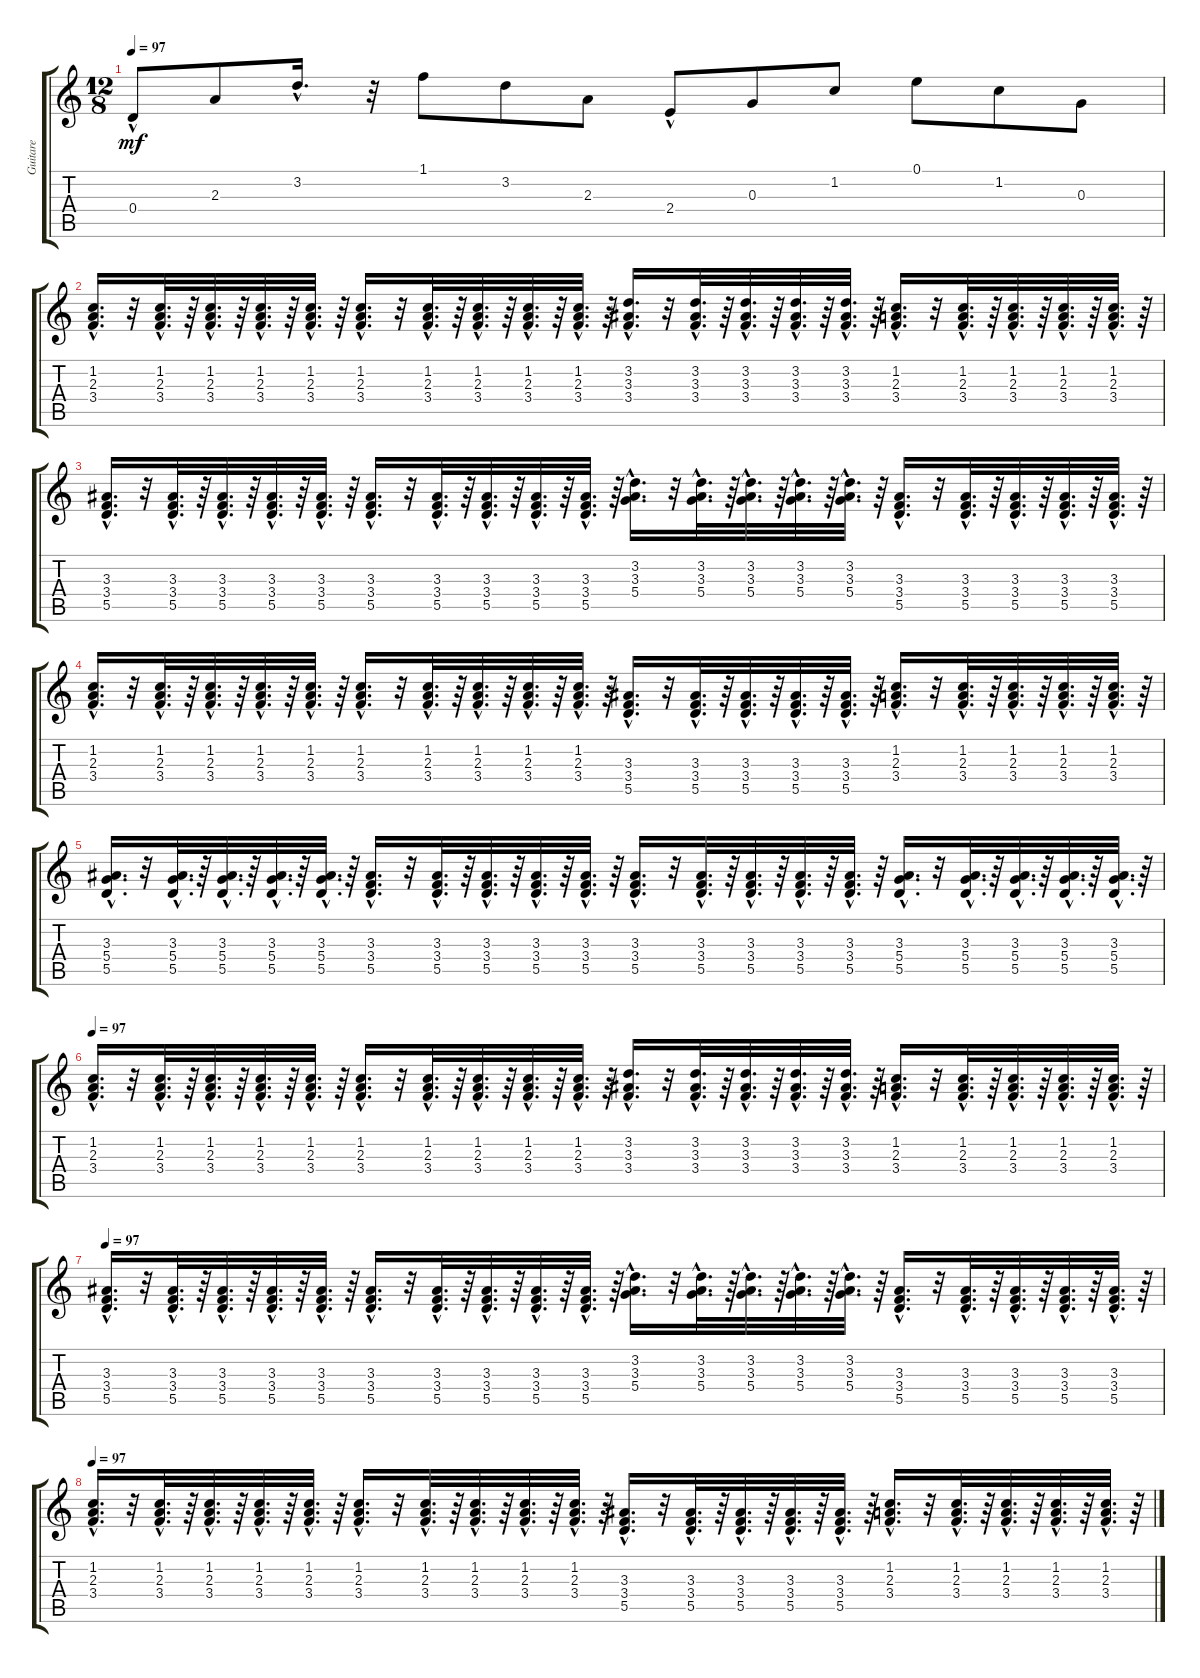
\track ("Guitare" "Guitare") {instrument acousticguitarnylon}
\staff {score tabs}
\tuning (E4 B3 G3 D3 A2 E2) {hide}
\ts (12 8)
\tempo 97
\clef g2
\ks c
0.4{hac}.8{dy mf} 2.3.8 3.2{hac}.16{d} r.32 1.1.8 3.2.8 2.3.8 2.4{hac}.8 0.3.8 1.2.8 0.1.8 1.2.8 0.3.8 |
(1.2{hac} 2.3{hac} 3.4{hac}).16{d} r.32 (1.2{hac} 2.3{hac} 3.4{hac}).32{d} r.64 (1.2{hac} 2.3{hac} 3.4{hac}).32{d} r.64 (1.2{hac} 2.3{hac} 3.4{hac}).32{d} r.64 (1.2{hac} 2.3{hac} 3.4{hac}).32{d} r.64 (1.2{hac} 2.3{hac} 3.4{hac}).16{d} r.32 (1.2{hac} 2.3{hac} 3.4{hac}).32{d} r.64 (1.2{hac} 2.3{hac} 3.4{hac}).32{d} r.64 (1.2{hac} 2.3{hac} 3.4{hac}).32{d} r.64 (1.2{hac} 2.3{hac} 3.4{hac}).32{d} r.64 (3.2{hac} 3.3{hac} 3.4{hac}).16{d} r.32 (3.2{hac} 3.3{hac} 3.4{hac}).32{d} r.64 (3.2{hac} 3.3{hac} 3.4{hac}).32{d} r.64 (3.2{hac} 3.3{hac} 3.4{hac}).32{d} r.64 (3.2{hac} 3.3{hac} 3.4{hac}).32{d} r.64 (1.2{hac} 2.3{hac} 3.4{hac}).16{d} r.32 (1.2{hac} 2.3{hac} 3.4{hac}).32{d} r.64 (1.2{hac} 2.3{hac} 3.4{hac}).32{d} r.64 (1.2{hac} 2.3{hac} 3.4{hac}).32{d} r.64 (1.2{hac} 2.3{hac} 3.4{hac}).32{d} r.64 |
(3.3{hac} 3.4{hac} 5.5{hac}).16{d} r.32 (3.3{hac} 3.4{hac} 5.5{hac}).32{d} r.64 (3.3{hac} 3.4{hac} 5.5{hac}).32{d} r.64 (3.3{hac} 3.4{hac} 5.5{hac}).32{d} r.64 (3.3{hac} 3.4{hac} 5.5{hac}).32{d} r.64 (3.3{hac} 3.4{hac} 5.5{hac}).16{d} r.32 (3.3{hac} 3.4{hac} 5.5{hac}).32{d} r.64 (3.3{hac} 3.4{hac} 5.5{hac}).32{d} r.64 (3.3{hac} 3.4{hac} 5.5{hac}).32{d} r.64 (3.3{hac} 3.4{hac} 5.5{hac}).32{d} r.64 (3.2{hac} 3.3{hac} 5.4{hac}).16{d} r.32 (3.2{hac} 3.3{hac} 5.4{hac}).32{d} r.64 (3.2{hac} 3.3{hac} 5.4{hac}).32{d} r.64 (3.2{hac} 3.3{hac} 5.4{hac}).32{d} r.64 (3.2{hac} 3.3{hac} 5.4{hac}).32{d} r.64 (3.3{hac} 3.4{hac} 5.5{hac}).16{d} r.32 (3.3{hac} 3.4{hac} 5.5{hac}).32{d} r.64 (3.3{hac} 3.4{hac} 5.5{hac}).32{d} r.64 (3.3{hac} 3.4{hac} 5.5{hac}).32{d} r.64 (3.3{hac} 3.4{hac} 5.5{hac}).32{d} r.64 |
(1.2{hac} 2.3{hac} 3.4{hac}).16{d} r.32 (1.2{hac} 2.3{hac} 3.4{hac}).32{d} r.64 (1.2{hac} 2.3{hac} 3.4{hac}).32{d} r.64 (1.2{hac} 2.3{hac} 3.4{hac}).32{d} r.64 (1.2{hac} 2.3{hac} 3.4{hac}).32{d} r.64 (1.2{hac} 2.3{hac} 3.4{hac}).16{d} r.32 (1.2{hac} 2.3{hac} 3.4{hac}).32{d} r.64 (1.2{hac} 2.3{hac} 3.4{hac}).32{d} r.64 (1.2{hac} 2.3{hac} 3.4{hac}).32{d} r.64 (1.2{hac} 2.3{hac} 3.4{hac}).32{d} r.64 (3.3{hac} 3.4{hac} 5.5{hac}).16{d} r.32 (3.3{hac} 3.4{hac} 5.5{hac}).32{d} r.64 (3.3{hac} 3.4{hac} 5.5{hac}).32{d} r.64 (3.3{hac} 3.4{hac} 5.5{hac}).32{d} r.64 (3.3{hac} 3.4{hac} 5.5{hac}).32{d} r.64 (1.2{hac} 2.3{hac} 3.4{hac}).16{d} r.32 (1.2{hac} 2.3{hac} 3.4{hac}).32{d} r.64 (1.2{hac} 2.3{hac} 3.4{hac}).32{d} r.64 (1.2{hac} 2.3{hac} 3.4{hac}).32{d} r.64 (1.2{hac} 2.3{hac} 3.4{hac}).32{d} r.64 |
(3.3{hac} 5.4{hac} 5.5{hac}).16{d} r.32 (3.3{hac} 5.4{hac} 5.5{hac}).32{d} r.64 (3.3{hac} 5.4{hac} 5.5{hac}).32{d} r.64 (3.3{hac} 5.4{hac} 5.5{hac}).32{d} r.64 (3.3{hac} 5.4{hac} 5.5{hac}).32{d} r.64 (3.3{hac} 3.4{hac} 5.5{hac}).16{d} r.32 (3.3{hac} 3.4{hac} 5.5{hac}).32{d} r.64 (3.3{hac} 3.4{hac} 5.5{hac}).32{d} r.64 (3.3{hac} 3.4{hac} 5.5{hac}).32{d} r.64 (3.3{hac} 3.4{hac} 5.5{hac}).32{d} r.64 (3.3{hac} 3.4{hac} 5.5{hac}).16{d} r.32 (3.3{hac} 3.4{hac} 5.5{hac}).32{d} r.64 (3.3{hac} 3.4{hac} 5.5{hac}).32{d} r.64 (3.3{hac} 3.4{hac} 5.5{hac}).32{d} r.64 (3.3{hac} 3.4{hac} 5.5{hac}).32{d} r.64 (3.3{hac} 5.4{hac} 5.5{hac}).16{d} r.32 (3.3{hac} 5.4{hac} 5.5{hac}).32{d} r.64 (3.3{hac} 5.4{hac} 5.5{hac}).32{d} r.64 (3.3{hac} 5.4{hac} 5.5{hac}).32{d} r.64 (3.3{hac} 5.4{hac} 5.5{hac}).32{d} r.64 |
\tempo 97
(1.2{hac} 2.3{hac} 3.4{hac}).16{d} r.32 (1.2{hac} 2.3{hac} 3.4{hac}).32{d} r.64 (1.2{hac} 2.3{hac} 3.4{hac}).32{d} r.64 (1.2{hac} 2.3{hac} 3.4{hac}).32{d} r.64 (1.2{hac} 2.3{hac} 3.4{hac}).32{d} r.64 (1.2{hac} 2.3{hac} 3.4{hac}).16{d} r.32 (1.2{hac} 2.3{hac} 3.4{hac}).32{d} r.64 (1.2{hac} 2.3{hac} 3.4{hac}).32{d} r.64 (1.2{hac} 2.3{hac} 3.4{hac}).32{d} r.64 (1.2{hac} 2.3{hac} 3.4{hac}).32{d} r.64 (3.2{hac} 3.3{hac} 3.4{hac}).16{d} r.32 (3.2{hac} 3.3{hac} 3.4{hac}).32{d} r.64 (3.2{hac} 3.3{hac} 3.4{hac}).32{d} r.64 (3.2{hac} 3.3{hac} 3.4{hac}).32{d} r.64 (3.2{hac} 3.3{hac} 3.4{hac}).32{d} r.64 (1.2{hac} 2.3{hac} 3.4{hac}).16{d} r.32 (1.2{hac} 2.3{hac} 3.4{hac}).32{d} r.64 (1.2{hac} 2.3{hac} 3.4{hac}).32{d} r.64 (1.2{hac} 2.3{hac} 3.4{hac}).32{d} r.64 (1.2{hac} 2.3{hac} 3.4{hac}).32{d} r.64 |
\tempo 97
(3.3{hac} 3.4{hac} 5.5{hac}).16{d} r.32 (3.3{hac} 3.4{hac} 5.5{hac}).32{d} r.64 (3.3{hac} 3.4{hac} 5.5{hac}).32{d} r.64 (3.3{hac} 3.4{hac} 5.5{hac}).32{d} r.64 (3.3{hac} 3.4{hac} 5.5{hac}).32{d} r.64 (3.3{hac} 3.4{hac} 5.5{hac}).16{d} r.32 (3.3{hac} 3.4{hac} 5.5{hac}).32{d} r.64 (3.3{hac} 3.4{hac} 5.5{hac}).32{d} r.64 (3.3{hac} 3.4{hac} 5.5{hac}).32{d} r.64 (3.3{hac} 3.4{hac} 5.5{hac}).32{d} r.64 (3.2{hac} 3.3{hac} 5.4{hac}).16{d} r.32 (3.2{hac} 3.3{hac} 5.4{hac}).32{d} r.64 (3.2{hac} 3.3{hac} 5.4{hac}).32{d} r.64 (3.2{hac} 3.3{hac} 5.4{hac}).32{d} r.64 (3.2{hac} 3.3{hac} 5.4{hac}).32{d} r.64 (3.3{hac} 3.4{hac} 5.5{hac}).16{d} r.32 (3.3{hac} 3.4{hac} 5.5{hac}).32{d} r.64 (3.3{hac} 3.4{hac} 5.5{hac}).32{d} r.64 (3.3{hac} 3.4{hac} 5.5{hac}).32{d} r.64 (3.3{hac} 3.4{hac} 5.5{hac}).32{d} r.64 |
\tempo 97
(1.2{hac} 2.3{hac} 3.4{hac}).16{d} r.32 (1.2{hac} 2.3{hac} 3.4{hac}).32{d} r.64 (1.2{hac} 2.3{hac} 3.4{hac}).32{d} r.64 (1.2{hac} 2.3{hac} 3.4{hac}).32{d} r.64 (1.2{hac} 2.3{hac} 3.4{hac}).32{d} r.64 (1.2{hac} 2.3{hac} 3.4{hac}).16{d} r.32 (1.2{hac} 2.3{hac} 3.4{hac}).32{d} r.64 (1.2{hac} 2.3{hac} 3.4{hac}).32{d} r.64 (1.2{hac} 2.3{hac} 3.4{hac}).32{d} r.64 (1.2{hac} 2.3{hac} 3.4{hac}).32{d} r.64 (3.3{hac} 3.4{hac} 5.5{hac}).16{d} r.32 (3.3{hac} 3.4{hac} 5.5{hac}).32{d} r.64 (3.3{hac} 3.4{hac} 5.5{hac}).32{d} r.64 (3.3{hac} 3.4{hac} 5.5{hac}).32{d} r.64 (3.3{hac} 3.4{hac} 5.5{hac}).32{d} r.64 (1.2{hac} 2.3{hac} 3.4{hac}).16{d} r.32 (1.2{hac} 2.3{hac} 3.4{hac}).32{d} r.64 (1.2{hac} 2.3{hac} 3.4{hac}).32{d} r.64 (1.2{hac} 2.3{hac} 3.4{hac}).32{d} r.64 (1.2{hac} 2.3{hac} 3.4{hac}).32{d} r.64
